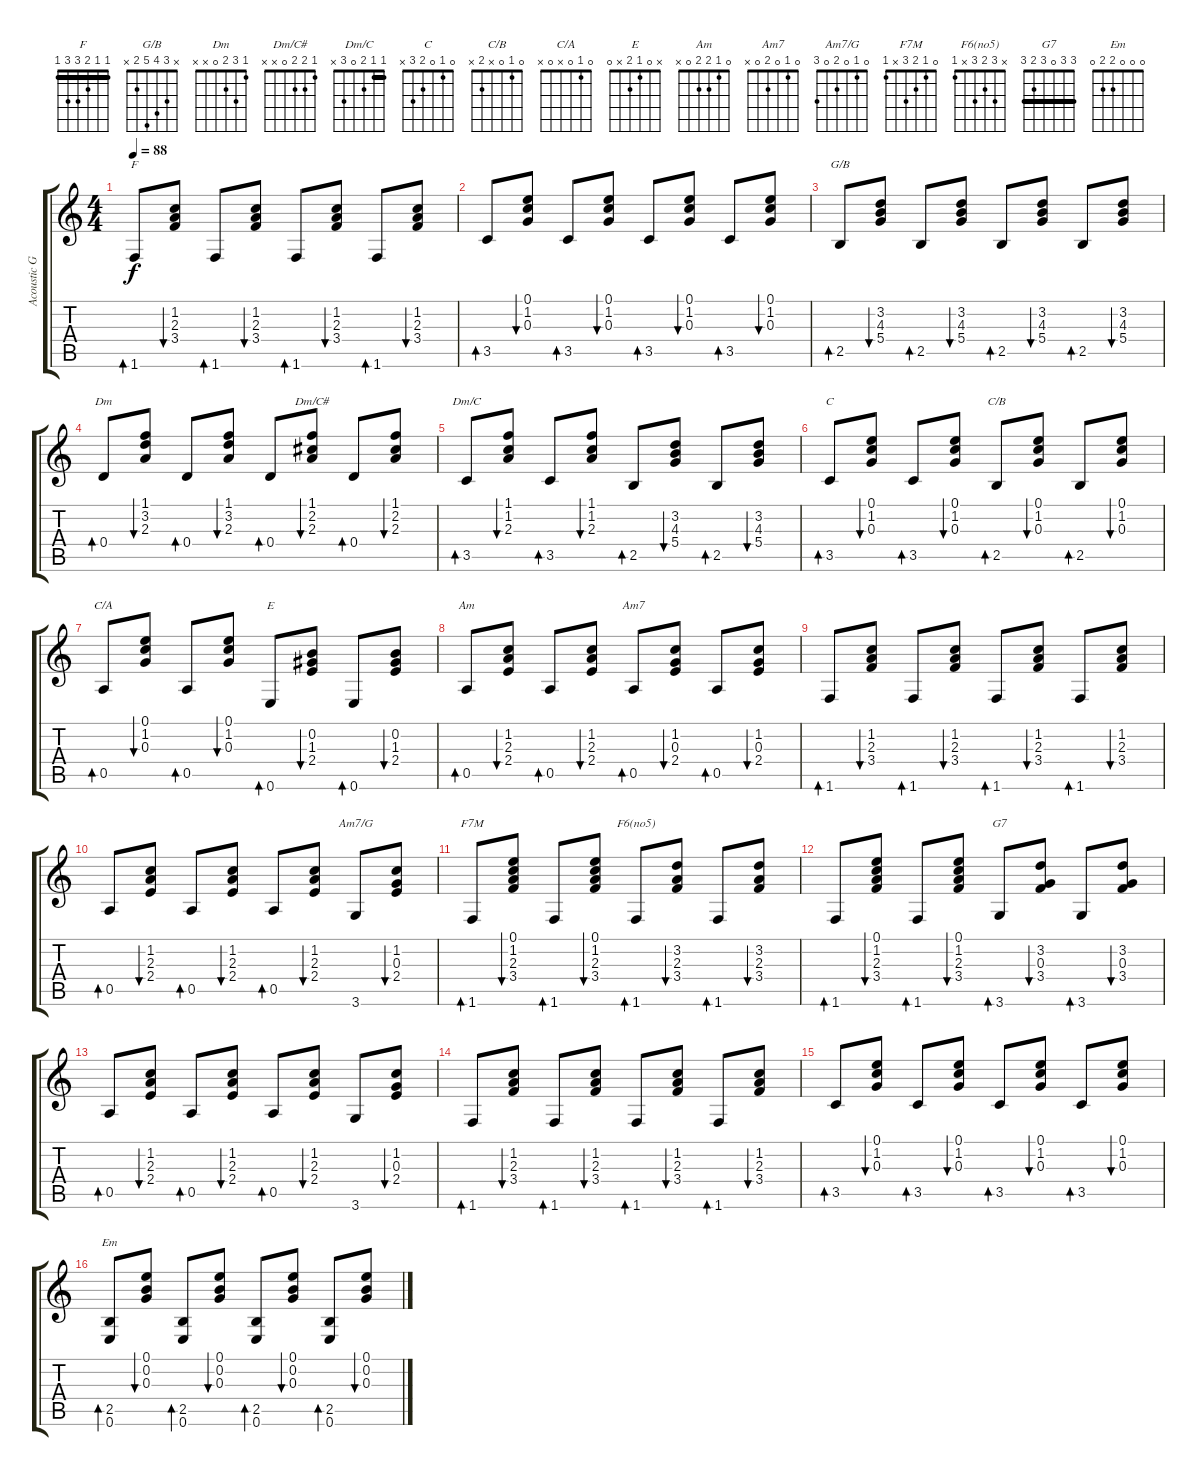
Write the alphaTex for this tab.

\track ("Acoustic Guitar" "Acoustic G") {instrument acousticguitarsteel}
\staff {score tabs}
\tuning (E4 B3 G3 D3 A2 E2) {hide}
\chord ("F" 1 1 2 3 3 1) {barre 1}
\chord ("G/B" x 3 4 5 2 x)
\chord ("Dm" 1 3 2 0 x x)
\chord ("Dm/C#" 1 2 2 0 x x)
\chord ("Dm/C" 1 1 2 0 3 x) {barre 1}
\chord ("C" 0 1 0 2 3 x)
\chord ("C/B" 0 1 0 x 2 x)
\chord ("C/A" 0 1 0 x 0 x)
\chord ("E" x 0 1 2 x 0)
\chord ("Am" 0 1 2 2 0 x)
\chord ("Am7" 0 1 0 2 0 x)
\chord ("Am7/G" 0 1 0 2 0 3)
\chord ("F7M" 0 1 2 3 x 1)
\chord ("F6(no5)" x 3 2 3 x 1)
\chord ("G7" 3 3 0 3 2 3) {barre 3}
\chord ("Em" 0 0 0 2 2 0)
\ts (4 4)
\tempo 88
\clef g2
\ks c
1.6.8{bd 30 ch "F" dy f} (1.2 2.3 3.4).8{bu 30} 1.6.8{bd 30} (1.2 2.3 3.4).8{bu 30} 1.6.8{bd 30} (1.2 2.3 3.4).8{bu 30} 1.6.8{bd 30} (1.2 2.3 3.4).8{bu 30} |
3.5.8{bd 30} (0.1 1.2 0.3).8{bu 30} 3.5.8{bd 30} (0.1 1.2 0.3).8{bu 30} 3.5.8{bd 30} (0.1 1.2 0.3).8{bu 30} 3.5.8{bd 30} (0.1 1.2 0.3).8{bu 30} |
2.5.8{bd 30 ch "G/B"} (3.2 4.3 5.4).8{bu 30} 2.5.8{bd 30} (3.2 4.3 5.4).8{bu 30} 2.5.8{bd 30} (3.2 4.3 5.4).8{bu 30} 2.5.8{bd 30} (3.2 4.3 5.4).8{bu 30} |
0.4.8{bd 60 ch "Dm"} (1.1 3.2 2.3).8{bu 60} 0.4.8{bd 60} (1.1 3.2 2.3).8{bu 60} 0.4.8{bd 60} (1.1 2.2 2.3).8{bu 60 ch "Dm/C#"} 0.4.8{bd 60} (1.1 2.2 2.3).8{bu 60} |
3.5.8{bd 30 ch "Dm/C"} (1.1 1.2 2.3).8{bu 30} 3.5.8{bd 30} (1.1 1.2 2.3).8{bu 30} 2.5.8{bd 30} (3.2 4.3 5.4).8{bu 30} 2.5.8{bd 30} (3.2 4.3 5.4).8{bu 30} |
3.5.8{bd 30 ch "C"} (0.1 1.2 0.3).8{bu 30} 3.5.8{bd 30} (0.1 1.2 0.3).8{bu 30} 2.5.8{bd 30 ch "C/B"} (0.1 1.2 0.3).8{bu 30} 2.5.8{bd 30} (0.1 1.2 0.3).8{bu 30} |
0.5.8{bd 30 ch "C/A"} (0.1 1.2 0.3).8{bu 30} 0.5.8{bd 30} (0.1 1.2 0.3).8{bu 30} 0.6.8{bd 30 ch "E"} (0.2 1.3 2.4).8{bu 30} 0.6.8{bd 30} (0.2 1.3 2.4).8{bu 30} |
0.5.8{bd 30 ch "Am"} (1.2 2.3 2.4).8{bu 30} 0.5.8{bd 30} (1.2 2.3 2.4).8{bu 30} 0.5.8{bd 30 ch "Am7"} (1.2 0.3 2.4).8{bu 30} 0.5.8{bd 30} (1.2 0.3 2.4).8{bu 30} |
1.6.8{bd 30} (1.2 2.3 3.4).8{bu 30} 1.6.8{bd 30} (1.2 2.3 3.4).8{bu 30} 1.6.8{bd 30} (1.2 2.3 3.4).8{bu 30} 1.6.8{bd 30} (1.2 2.3 3.4).8{bu 30} |
0.5.8{bd 30} (1.2 2.3 2.4).8{bu 30} 0.5.8{bd 30} (1.2 2.3 2.4).8{bu 30} 0.5.8{bd 30} (1.2 2.3 2.4).8{bu 30} 3.6.8{ch "Am7/G"} (1.2 0.3 2.4).8{bu 30} |
1.6.8{bd 30 ch "F7M"} (0.1 1.2 2.3 3.4).8{bu 30} 1.6.8{bd 30} (0.1 1.2 2.3 3.4).8{bu 30} 1.6.8{bd 30 ch "F6(no5)"} (3.2 2.3 3.4).8{bu 30} 1.6.8{bd 30} (3.2 2.3 3.4).8{bu 30} |
1.6.8{bd 30} (0.1 1.2 2.3 3.4).8{bu 30} 1.6.8{bd 30} (0.1 1.2 2.3 3.4).8{bu 30} 3.6.8{bd 30 ch "G7"} (3.2 0.3 3.4).8{bu 30} 3.6.8{bd 30} (3.2 0.3 3.4).8{bu 30} |
0.5.8{bd 30} (1.2 2.3 2.4).8{bu 30} 0.5.8{bd 30} (1.2 2.3 2.4).8{bu 30} 0.5.8{bd 30} (1.2 2.3 2.4).8{bu 30} 3.6.8 (1.2 0.3 2.4).8{bu 30} |
1.6.8{bd 30} (1.2 2.3 3.4).8{bu 30} 1.6.8{bd 30} (1.2 2.3 3.4).8{bu 30} 1.6.8{bd 30} (1.2 2.3 3.4).8{bu 30} 1.6.8{bd 30} (1.2 2.3 3.4).8{bu 30} |
3.5.8{bd 30} (0.1 1.2 0.3).8{bu 30} 3.5.8{bd 30} (0.1 1.2 0.3).8{bu 30} 3.5.8{bd 30} (0.1 1.2 0.3).8{bu 30} 3.5.8{bd 30} (0.1 1.2 0.3).8{bu 30} |
(2.5 0.6).8{bd 30 ch "Em"} (0.1 0.2 0.3).8{bu 30} (2.5 0.6).8{bd 30} (0.1 0.2 0.3).8{bu 30} (2.5 0.6).8{bd 30} (0.1 0.2 0.3).8{bu 30} (2.5 0.6).8{bd 30} (0.1 0.2 0.3).8{bu 30}
